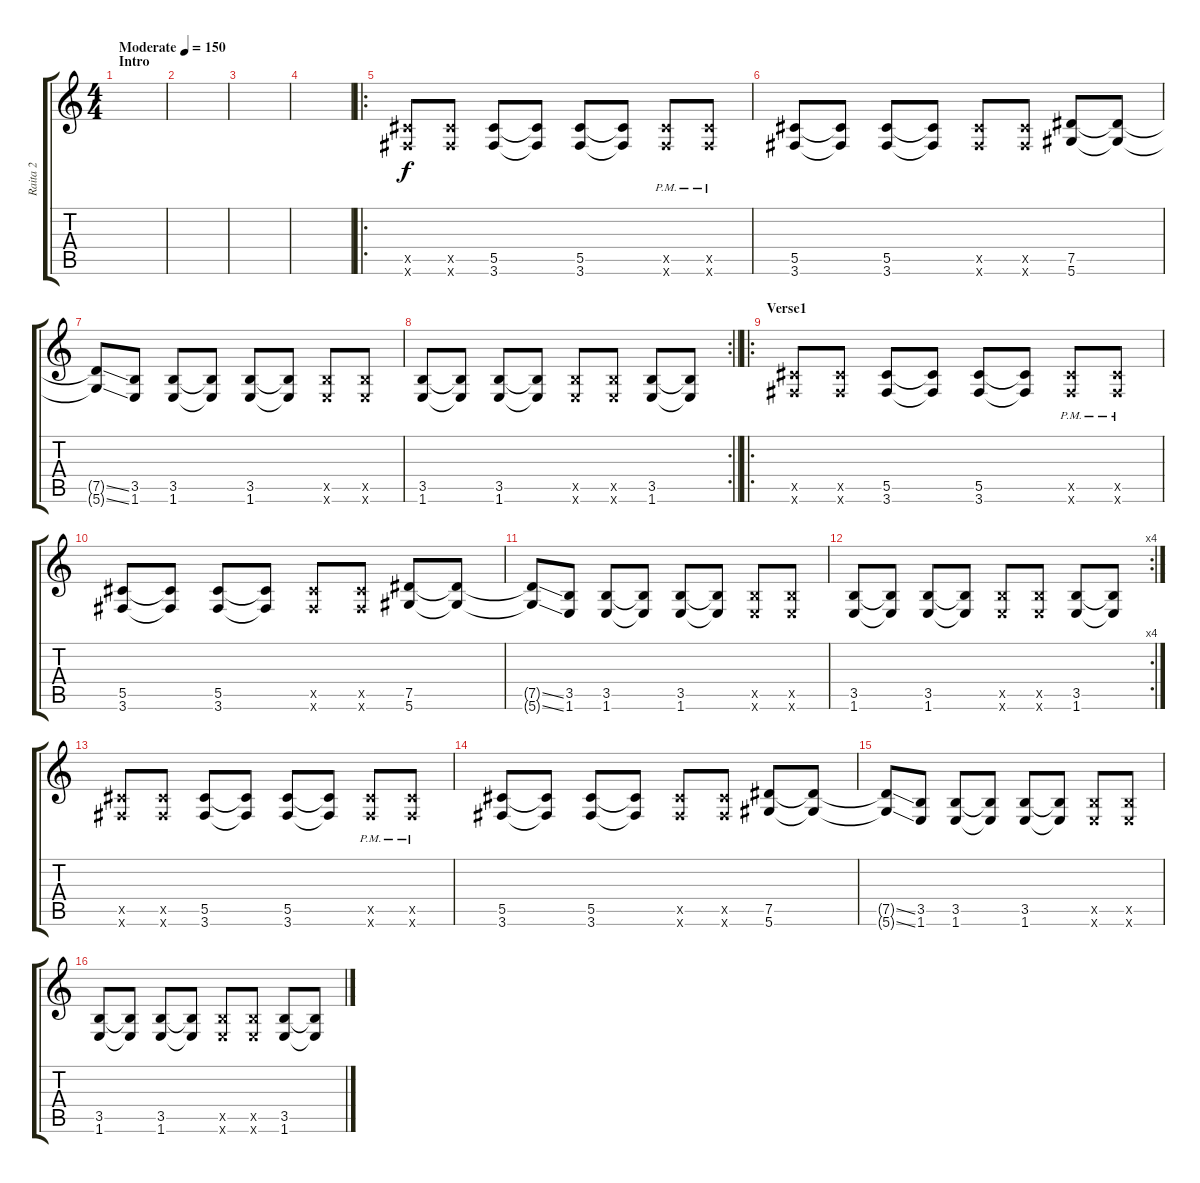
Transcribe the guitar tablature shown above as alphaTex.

\track ("Raita 2" "Raita 2") {instrument electricguitarclean}
\staff {score tabs}
\tuning (Eb4 Bb3 Gb3 Db3 Ab2 Eb2) {hide}
\ts (4 4)
\section ("" "Intro")
\tempo (150 "Moderate")
\clef g2
\ks c
|
|
|
|
\ro
(5.5{x} 3.6{x}).8 (5.5{x} 3.6{x}).8 (5.5 3.6).8 (5.5{t} 3.6{t}).8 (5.5 3.6).8 (5.5{t} 3.6{t}).8 (5.5{pm x} 3.6{pm x}).8 (5.5{pm x} 3.6{pm x}).8 |
(5.5 3.6).8 (5.5{t} 3.6{t}).8 (5.5 3.6).8 (5.5{t} 3.6{t}).8 (5.5{x} 3.6{x}).8 (5.5{x} 3.6{x}).8 (7.5 5.6).8 (7.5{t} 5.6{t}).8 |
(7.5{ss t} 5.6{ss t}).8 (3.5 1.6).8 (3.5 1.6).8 (3.5{t} 1.6{t}).8 (3.5 1.6).8 (3.5{t} 1.6{t}).8 (3.5{x} 1.6{x}).8 (3.5{x} 1.6{x}).8 |
\rc 2
\barLineRight lightlight
(3.5 1.6).8 (3.5{t} 1.6{t}).8 (3.5 1.6).8 (3.5{t} 1.6{t}).8 (3.5{x} 1.6{x}).8 (3.5{x} 1.6{x}).8 (3.5 1.6).8 (3.5{t} 1.6{t}).8 |
\ro
\section ("" "Verse1")
(5.5{x} 3.6{x}).8 (5.5{x} 3.6{x}).8 (5.5 3.6).8 (5.5{t} 3.6{t}).8 (5.5 3.6).8 (5.5{t} 3.6{t}).8 (5.5{pm x} 3.6{pm x}).8 (5.5{pm x} 3.6{pm x}).8 |
(5.5 3.6).8 (5.5{t} 3.6{t}).8 (5.5 3.6).8 (5.5{t} 3.6{t}).8 (5.5{x} 3.6{x}).8 (5.5{x} 3.6{x}).8 (7.5 5.6).8 (7.5{t} 5.6{t}).8 |
(7.5{ss t} 5.6{ss t}).8 (3.5 1.6).8 (3.5 1.6).8 (3.5{t} 1.6{t}).8 (3.5 1.6).8 (3.5{t} 1.6{t}).8 (3.5{x} 1.6{x}).8 (3.5{x} 1.6{x}).8 |
\rc 4
(3.5 1.6).8 (3.5{t} 1.6{t}).8 (3.5 1.6).8 (3.5{t} 1.6{t}).8 (3.5{x} 1.6{x}).8 (3.5{x} 1.6{x}).8 (3.5 1.6).8 (3.5{t} 1.6{t}).8 |
(5.5{x} 3.6{x}).8 (5.5{x} 3.6{x}).8 (5.5 3.6).8 (5.5{t} 3.6{t}).8 (5.5 3.6).8 (5.5{t} 3.6{t}).8 (5.5{pm x} 3.6{pm x}).8 (5.5{pm x} 3.6{pm x}).8 |
(5.5 3.6).8 (5.5{t} 3.6{t}).8 (5.5 3.6).8 (5.5{t} 3.6{t}).8 (5.5{x} 3.6{x}).8 (5.5{x} 3.6{x}).8 (7.5 5.6).8 (7.5{t} 5.6{t}).8 |
(7.5{ss t} 5.6{ss t}).8 (3.5 1.6).8 (3.5 1.6).8 (3.5{t} 1.6{t}).8 (3.5 1.6).8 (3.5{t} 1.6{t}).8 (3.5{x} 1.6{x}).8 (3.5{x} 1.6{x}).8 |
(3.5 1.6).8 (3.5{t} 1.6{t}).8 (3.5 1.6).8 (3.5{t} 1.6{t}).8 (3.5{x} 1.6{x}).8 (3.5{x} 1.6{x}).8 (3.5 1.6).8 (3.5{t} 1.6{t}).8
